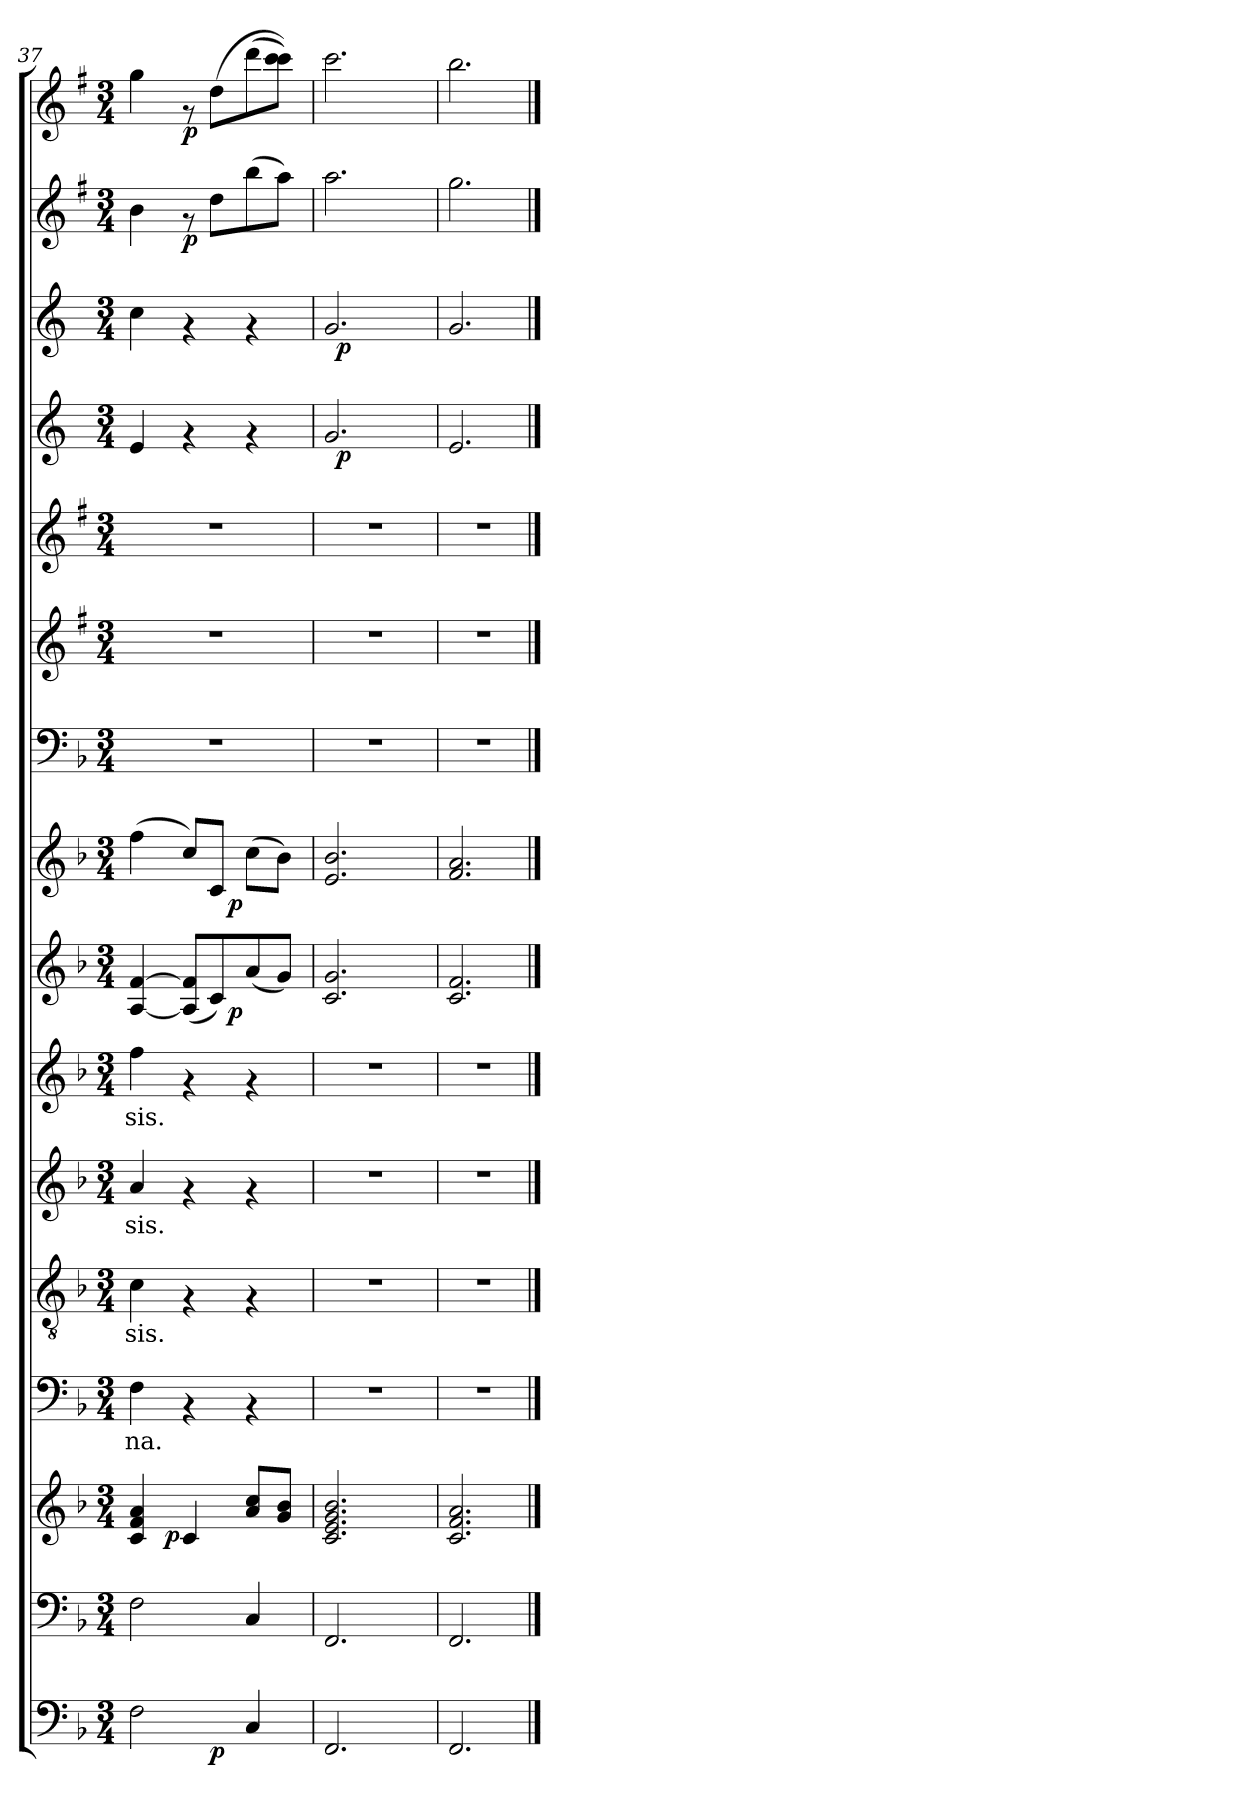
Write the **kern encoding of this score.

**kern	**dynam	**kern	**kern	**dynam	**kern	**text	**kern	**text	**kern	**text	**kern	**text	**kern	**dynam	**kern	**dynam	**kern	**kern	**kern	**kern	**dynam	**kern	**dynam	**kern	**dynam	**kern	**dynam
*part15	*part15	*part14	*part14	*part14	*part13	*part13	*part12	*part12	*part11	*part11	*part10	*part10	*part9	*part9	*part8	*part8	*part7	*part6	*part5	*part4	*part4	*part3	*part3	*part2	*part2	*part1	*part1
*staff16	*staff16	*staff15	*staff14	*staff14/15	*staff13	*staff13	*staff12	*staff12	*staff11	*staff11	*staff10	*staff10	*staff9	*staff9	*staff8	*staff8	*staff7	*staff6	*staff5	*staff4	*staff4	*staff3	*staff3	*staff2	*staff2	*staff1	*staff1
*clefF4	*	*clefF4	*clefG2	*	*clefF4	*	*clefGv2	*	*clefG2	*	*clefG2	*	*clefG2	*	*clefG2	*	*clefF4	*clefG2	*clefG2	*clefG2	*	*clefG2	*	*clefG2	*	*clefG2	*
*	*	*	*	*	*	*	*	*	*	*	*	*	*	*	*	*	*	*ITrd1c2	*ITrd1c2	*ITrd-3c-5	*	*ITrd-3c-5	*	*ITrd1c2	*	*ITrd1c2	*
*k[b-]	*	*k[b-]	*k[b-]	*	*k[b-]	*	*k[b-]	*	*k[b-]	*	*k[b-]	*	*k[b-]	*	*k[b-]	*	*k[b-]	*k[b-]	*k[b-]	*k[b-]	*	*k[b-]	*	*k[b-]	*	*k[b-]	*
*F:	*	*F:	*F:	*	*F:	*	*F:	*	*F:	*	*F:	*	*F:	*	*F:	*	*F:	*F:	*F:	*F:	*	*F:	*	*F:	*	*F:	*
*M3/4	*	*M3/4	*M3/4	*	*M3/4	*	*M3/4	*	*M3/4	*	*M3/4	*	*M3/4	*	*M3/4	*	*M3/4	*M3/4	*M3/4	*M3/4	*	*M3/4	*	*M3/4	*	*M3/4	*
=37	=37	=37	=37	=37	=37	=37	=37	=37	=37	=37	=37	=37	=37	=37	=37	=37	=37	=37	=37	=37	=37	=37	=37	=37	=37	=37	=37
!	!	!	!	!	!	!LO:LY:b	!	!LO:LY:b	!	!LO:LY:b	!	!LO:LY:b	!	!	!	!	!	!	!	!	!	!	!	!	!	!	!
*^	*	*	*^	*	*	*	*	*	*	*	*	*	*^	*	*^	*	*	*	*	*	*	*	*	*	*	*	*
2F\	4.ryy	.	2F\	4c/ 4f/ 4a/	8.ryy	.	4F\	-na.	4c\	-sis.	4a/	-sis.	4ff\	-sis.	[<4A/ [>4f/	4..ryy	.	(>4ff\	4..ryy	.	2.r	2.r	2.r	4a/	.	4ff\	.	4a\	.	4ff\	.
!	!	!	!	!	!	!LO:DY:b	!	!	!	!	!	!	!	!	!	!	!	!	!	!	!	!	!	!	!	!	!	!	!	!	!
.	.	.	.	.	2ryy	p	.	.	.	.	.	.	.	.	.	.	.	.	.	.	.	.	.	.	.	.	.	.	.	.	.
!	!	!	!	!	!	!	!	!	!	!	!	!	!	!	!	!	!	!	!	!	!	!	!	!	!	!	!	!	!LO:DY:b	!	!LO:DY:b
.	.	.	.	4c/	.	.	4rAA	.	4rF	.	4rf	.	4rf	.	(>8A/] 8f/]L	.	.	8cc/L)	.	.	.	.	.	4rf	.	4rf	.	8rf	p	8rf	p
!	!	!LO:DY:b	!	!	!	!	!	!	!	!	!	!	!	!	!	!	!	!	!	!	!	!	!	!	!	!	!	!	!	!	!
.	4.ryy	p	.	.	.	.	.	.	.	.	.	.	.	.	8c/)	.	.	8c/J	.	.	.	.	.	.	.	.	.	8cc\L	.	(>8cc\L	.
!	!	!	!	!	!	!	!	!	!	!	!	!	!	!	!	!	!LO:DY:b	!	!	!LO:DY:b	!	!	!	!	!	!	!	!	!	!	!
.	.	.	.	.	.	.	.	.	.	.	.	.	.	.	.	4ryy	p	.	4ryy	p	.	.	.	.	.	.	.	.	.	.	.
4C/	.	.	4C/	8a/ 8cc/L	.	.	4rAA	.	4rF	.	4rf	.	4rf	.	(<8a/	.	.	(>8cc\L	.	.	.	.	.	4rf	.	4rf	.	(<8aa\	.	(<8ccc\	.
.	.	.	.	8g/ 8b-/J	.	.	.	.	.	.	.	.	.	.	8g/J)	.	.	8b-\J)	.	.	.	.	.	.	.	.	.	8gg\J)	.	8bb-\ 8bb-\J))	.
.	.	.	.	.	16ryy	.	.	.	.	.	.	.	.	.	.	16ryy	.	.	16ryy	.	.	.	.	.	.	.	.	.	.	.	.
*	*	*	*	*	*	*	*	*	*	*	*	*	*	*	*v	*v	*	*	*	*	*	*	*	*	*	*	*	*	*	*	*
*v	*v	*	*	*v	*v	*	*	*	*	*	*	*	*	*	*	*	*v	*v	*	*	*	*	*	*	*	*	*	*	*	*
=38	=38	=38	=38	=38	=38	=38	=38	=38	=38	=38	=38	=38	=38	=38	=38	=38	=38	=38	=38	=38	=38	=38	=38	=38	=38	=38	=38
*	*	*	*	*	*	*	*	*	*	*	*	*	*	*	*	*	*	*	*	*^	*	*^	*	*	*	*	*
2.FF/	.	2.FF/	2.c/ 2.e/ 2.g/ 2.b-/	.	2.r	.	2.r	.	2.r	.	2.r	.	2.c/ 2.g/	.	2.e/ 2.b-/	.	2.r	2.r	2.r	2.cc/	32ryy	.	2.cc/	32ryy	.	2.gg\	.	2.bb-\	.
!	!	!	!	!	!	!	!	!	!	!	!	!	!	!	!	!	!	!	!	!	!	!LO:DY:b	!	!	!LO:DY:b	!	!	!	!
.	.	.	.	.	.	.	.	.	.	.	.	.	.	.	.	.	.	.	.	.	2ryy	p	.	2ryy	p	.	.	.	.
.	.	.	.	.	.	.	.	.	.	.	.	.	.	.	.	.	.	.	.	.	8..ryy	.	.	8..ryy	.	.	.	.	.
*	*	*	*	*	*	*	*	*	*	*	*	*	*	*	*	*	*	*	*	*v	*v	*	*	*	*	*	*	*	*
*	*	*	*	*	*	*	*	*	*	*	*	*	*	*	*	*	*	*	*	*	*	*v	*v	*	*	*	*	*
=39	=39	=39	=39	=39	=39	=39	=39	=39	=39	=39	=39	=39	=39	=39	=39	=39	=39	=39	=39	=39	=39	=39	=39	=39	=39	=39	=39
2.FF/	.	2.FF/	2.c/ 2.f/ 2.a/	.	2.r	.	2.r	.	2.r	.	2.r	.	2.c/ 2.f/	.	2.f/ 2.a/	.	2.r	2.r	2.r	2.a/	.	2.cc/	.	2.ff\	.	2.aa\	.
==	==	==	==	==	==	==	==	==	==	==	==	==	==	==	==	==	==	==	==	==	==	==	==	==	==	==	==
*-	*-	*-	*-	*-	*-	*-	*-	*-	*-	*-	*-	*-	*-	*-	*-	*-	*-	*-	*-	*-	*-	*-	*-	*-	*-	*-	*-
